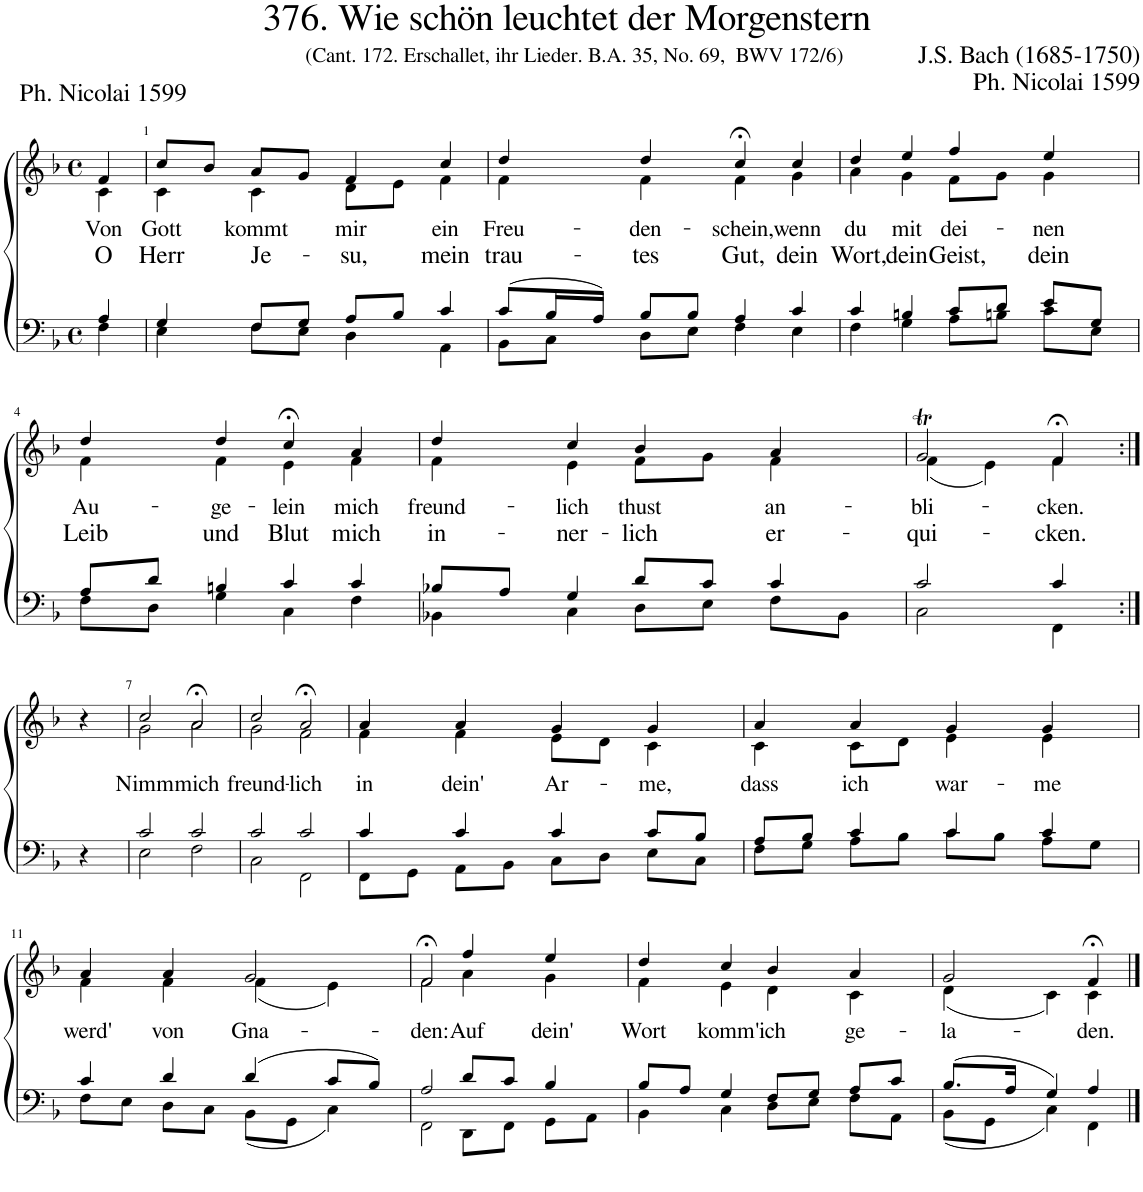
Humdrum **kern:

**kern	**kern	**text	**text
*part2	*part1	*part1	*part1
*staff2	*staff1	*staff1	*staff1
*I"Tenor/Bass	*I"Soprano/Alto	*	*
*clefF4	*clefG2	*	*
*k[b-]	*k[b-]	*	*
*M4/4	*M4/4	*	*
*met(c)	*met(c)	*	*
=	=	=	=
*^	*	*	*
!	!	!	!LO:LY:b	!LO:LY:b
*	*	*^	*	*
4A/	4F\	4f/	4c\	Von	O
=1	=1	=1	=1	=1	=1
!	!	!	!	!LO:LY:b	!LO:LY:b
4G/	4E\	8cc/L	4c\	Gott	Herr
.	.	8b-/J	.	.	.
!	!	!	!	!LO:LY:b	!LO:LY:b
8F/L	8F\L	8a/L	4c\	kommt	Je-
8G/J	8E\J	8g/J	.	.	.
!	!	!	!	!LO:LY:b	!LO:LY:b
8A/L	4D\	4f/	8d\L	mir	-su,
8B-/J	.	.	8e\J	.	.
!	!	!	!	!LO:LY:b	!LO:LY:b
4c/	4AA\	4cc/	4f\	ein	mein
=2	=2	=2	=2	=2	=2
!	!	!	!	!LO:LY:b	!LO:LY:b
(8c/L	8BB-\L	4dd/	4f\	Freu-	trau-
16B-/L	8C\J	.	.	.	.
16A/JJ)	.	.	.	.	.
!	!	!	!	!LO:LY:b	!LO:LY:b
8B-/L	8D\L	4dd/	4f\	-den-	-tes
8B-/J	8E\J	.	.	.	.
!	!	!	!	!LO:LY:b	!LO:LY:b
4A/	4F\	4cc;</	4f\	-schein,	Gut,
!	!	!	!	!LO:LY:b	!LO:LY:b
4c/	4E\	4cc/	4g\	wenn	dein
=3	=3	=3	=3	=3	=3
!	!	!	!	!LO:LY:b	!LO:LY:b
4c/	4F\	4dd/	4a\	du	Wort,
!	!	!	!	!LO:LY:b	!LO:LY:b
4Bn/	4G\	4ee/	4g\	mit	dein
!	!	!	!	!LO:LY:b	!LO:LY:b
8c/L	8A\L	4ff/	8f\L	dei-	Geist,
8d/J	8Bn\J	.	8g\J	.	.
!	!	!	!	!LO:LY:b	!LO:LY:b
8e/L	8c\L	4ee/	4g\	-nen	dein
8G/J	8E\J	.	.	.	.
!!LO:LB:g=z	!!
=4	=4	=4	=4	=4	=4
!	!	!	!	!LO:LY:b	!LO:LY:b
8A/L	8F\L	4dd/	4f\	Au-	Leib
8d/J	8D\J	.	.	.	.
!	!	!	!	!LO:LY:b	!LO:LY:b
4Bn/	4G\	4dd/	4f\	-ge-	und
!	!	!	!	!LO:LY:b	!LO:LY:b
4c/	4C\	4cc;<,/	4e\	-lein	Blut
!	!	!	!	!LO:LY:b	!LO:LY:b
4c/	4F\	4a/	4f\	mich	mich
=5	=5	=5	=5	=5	=5
!	!	!	!	!LO:LY:b	!LO:LY:b
8B-X/L	4BB-X\	4dd/	4f\	freund-	in-
8A/J	.	.	.	.	.
!	!	!	!	!LO:LY:b	!LO:LY:b
4G/	4C\	4cc/	4e\	-lich	-ner-
!	!	!	!	!LO:LY:b	!LO:LY:b
8d/L	8D\L	4b-/	8f\L	thust	-lich
8c/J	8E\J	.	8g\J	.	.
!	!	!	!	!LO:LY:b	!LO:LY:b
4c/	8F\L	4a/	4f\	an-	er-
.	8BB-\J	.	.	.	.
=6	=6	=6	=6	=6	=6
!	!	!	!	!LO:LY:b	!LO:LY:b
2c/	2C\	2gT/	(4f\	-bli-	-qui-
.	.	.	4e\)	.	.
!	!	!	!	!LO:LY:b	!LO:LY:b
4c/	4FF\	4f;<,/	4f\	-cken.	-cken.
*v	*v	*	*	*	*
*	*v	*v	*	*
!!LO:LB:g=z
=6X1:|!	=6X1:|!	=6X1:|!	=6X1:|!
4r	4r	.	.
=7	=7	=7	=7
*^	*	*	*
!	!	!	!LO:LY:b	!
*	*	*^	*	*
2c/	2E\	2cc/	2g\	Nimm	.
!	!	!	!	!LO:LY:b	!
2c/	2F\	2a;</	2a\	mich	.
=8	=8	=8	=8	=8	=8
!	!	!	!	!LO:LY:b	!
2c/	2C\	2cc/	2g\	freund-	.
!	!	!	!	!LO:LY:b	!
2c/	2FF\	2a;</	2f\	-lich	.
=9	=9	=9	=9	=9	=9
!	!	!	!	!LO:LY:b	!
4c/	8FF\L	4a/	4f\	in	.
.	8GG\J	.	.	.	.
!	!	!	!	!LO:LY:b	!
4c/	8AA\L	4a/	4f\	dein'	.
.	8BB-\J	.	.	.	.
!	!	!	!	!LO:LY:b	!
4c/	8C\L	4g/	8e\L	Ar-	.
.	8D\J	.	8d\J	.	.
!	!	!	!	!LO:LY:b	!
8c/L	8E\L	4g/	4c\	-me,	.
8B-/J	8C\J	.	.	.	.
=10	=10	=10	=10	=10	=10
!	!	!	!	!LO:LY:b	!
8A/L	8F\L	4a/	4c\	dass	.
8B-/J	8G\J	.	.	.	.
!	!	!	!	!LO:LY:b	!
4c/	8A\L	4a/	8c\L	ich	.
.	8B-\J	.	8d\J	.	.
!	!	!	!	!LO:LY:b	!
4c/	8c\L	4g/	4e\	war-	.
.	8B-\J	.	.	.	.
!	!	!	!	!LO:LY:b	!
4c/	8A\L	4g/	4e\	-me	.
.	8G\J	.	.	.	.
!!LO:LB:g=z	!!
=11	=11	=11	=11	=11	=11
!	!	!	!	!LO:LY:b	!
4c/	8F\L	4a/	4f\	werd'	.
.	8E\J	.	.	.	.
!	!	!	!	!LO:LY:b	!
4d/	8D\L	4a/	4f\	von	.
.	8C\J	.	.	.	.
!	!	!	!	!LO:LY:b	!
(4d/	(8BB-\L	2g/	(4f\	Gna-	.
.	8GG\J	.	.	.	.
8c/L	4C\)	.	4e\)	.	.
8B-/J)	.	.	.	.	.
=12	=12	=12	=12	=12	=12
!	!	!	!	!LO:LY:b	!
2A/	2FF\	2f;</	2f\	-den:	.
!	!	!	!	!LO:LY:b	!
8d/L	8DD\L	4ff/	4a\	Auf	.
8c/J	8FF\J	.	.	.	.
!	!	!	!	!LO:LY:b	!
4B-/	8GG\L	4ee/	4g\	dein'	.
.	8AA\J	.	.	.	.
=13	=13	=13	=13	=13	=13
!	!	!	!	!LO:LY:b	!
8B-/L	4BB-\	4dd/	4f\	Wort	.
8A/J	.	.	.	.	.
!	!	!	!	!LO:LY:b	!
4G/	4C\	4cc/	4e\	komm'	.
!	!	!	!	!LO:LY:b	!
8F/L	8D\L	4b-/	4d\	ich	.
8G/J	8E\J	.	.	.	.
!	!	!	!	!LO:LY:b	!
8A/L	8F\L	4a/	4c\	ge-	.
8c/J	8AA\J	.	.	.	.
=14	=14	=14	=14	=14	=14
!	!	!	!	!LO:LY:b	!
(8.B-/L	(8BB-\L	2g/	(4d\	-la-	.
.	8GG\J	.	.	.	.
16A/Jk	.	.	.	.	.
4G/)	4C\)	.	4c\)	.	.
!	!	!	!	!LO:LY:b	!
4A/	4FF\	4f;</	4c\	-den.	.
*v	*v	*	*	*	*
*	*v	*v	*	*
==	==	==	==
*-	*-	*-	*-
